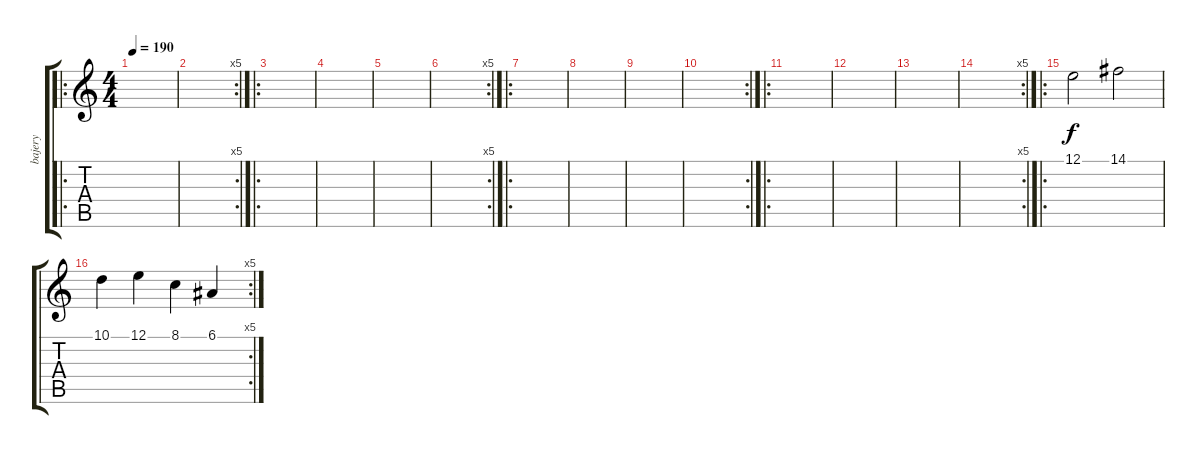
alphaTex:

\track ("bajery" "bajery") {instrument churchorgan}
\staff {score tabs}
\tuning (E4 B3 G3 D3 A2 E2) {hide}
\ro
\ts (4 4)
\tempo 190
\clef g2
\ks c
|
\rc 5
|
\ro
|
|
|
\rc 5
|
\ro
|
|
|
\rc 2
|
\ro
|
|
|
\rc 5
|
\ro
12.1.2 14.1.2 |
\rc 5
10.1.4 12.1.4 8.1.4 6.1.4
